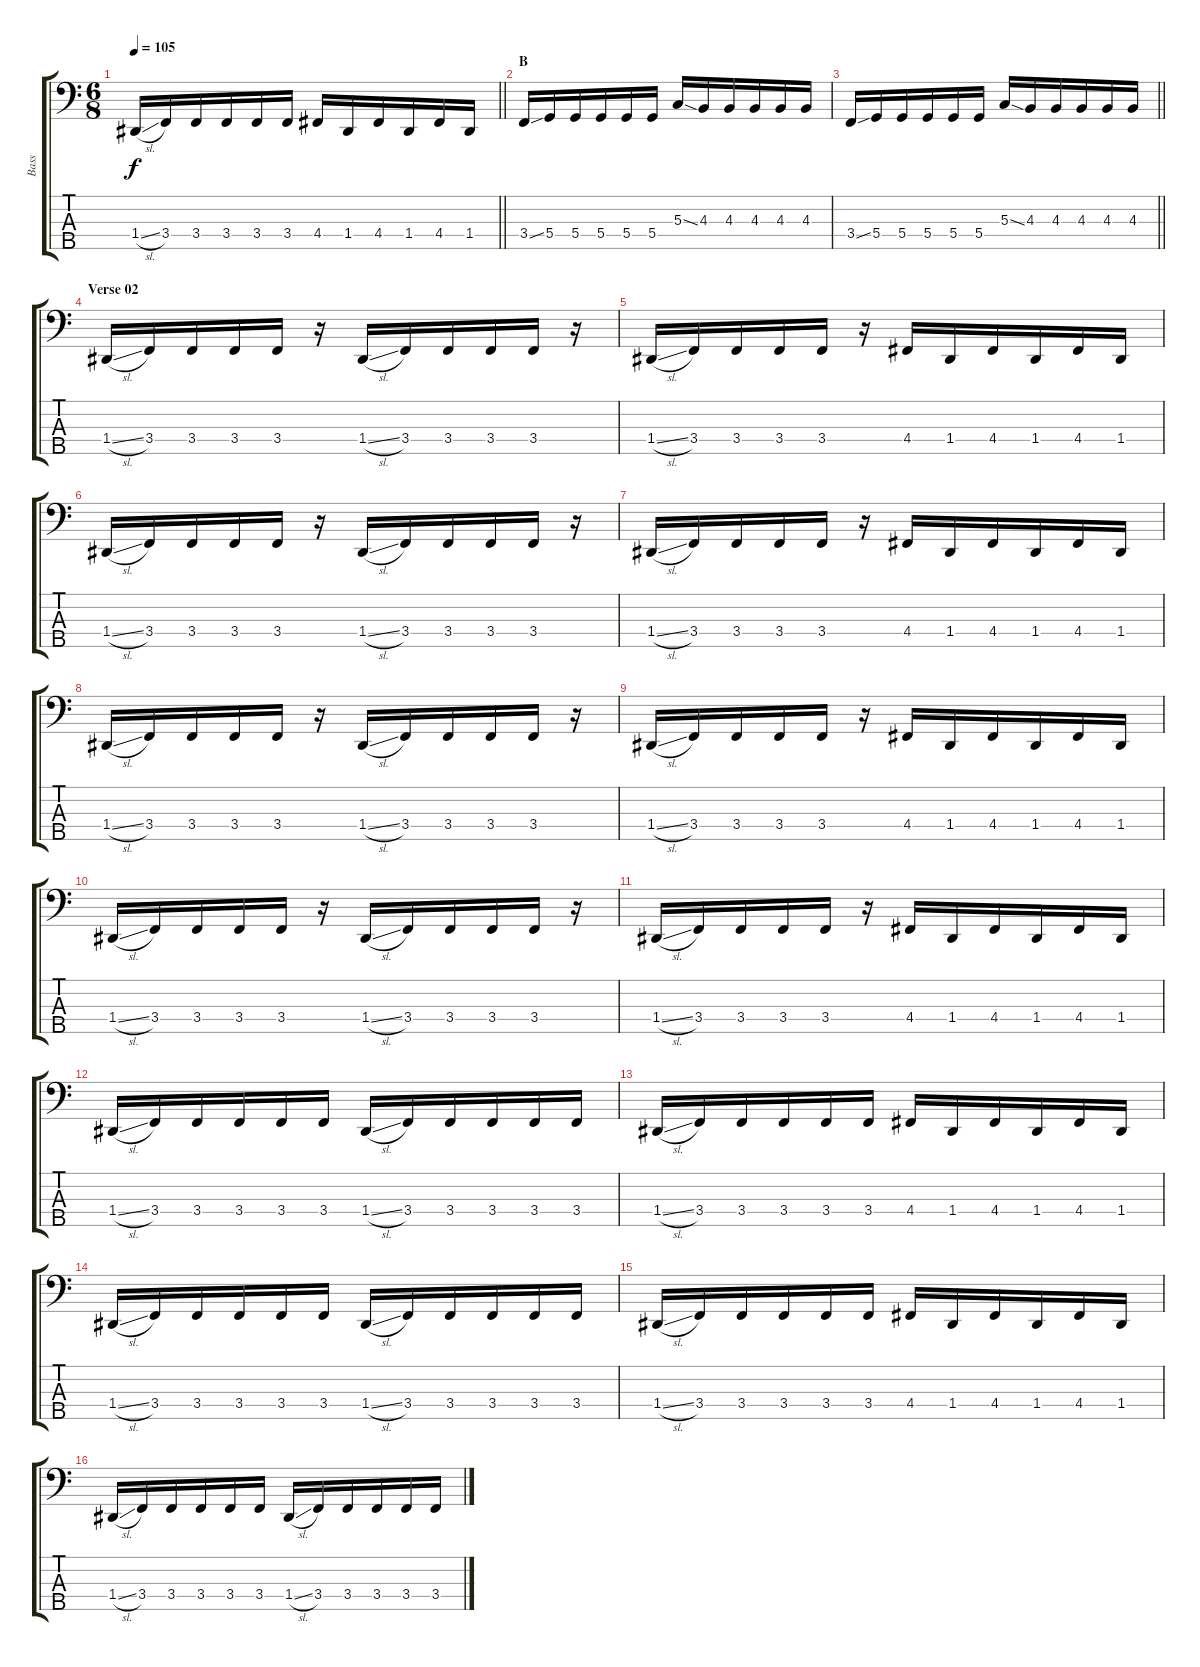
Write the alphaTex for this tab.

\track ("Bass" "Bass") {instrument electricbassfinger}
\staff {score tabs}
\tuning (F2 C2 G1 D1 A0) {hide}
\ts (6 8)
\tempo 105
\clef f4
\barLineRight lightlight
\ks c
1.4{sl}.16{dy f} 3.4.16 3.4.16 3.4.16 3.4.16 3.4.16 4.4.16 1.4.16 4.4.16 1.4.16 4.4.16 1.4.16 |
\section ("" "B")
3.4{ss}.16 5.4.16 5.4.16 5.4.16 5.4.16 5.4.16 5.3{ss}.16 4.3.16 4.3.16 4.3.16 4.3.16 4.3.16 |
\barLineRight lightlight
3.4{ss}.16 5.4.16 5.4.16 5.4.16 5.4.16 5.4.16 5.3{ss}.16 4.3.16 4.3.16 4.3.16 4.3.16 4.3.16 |
\section ("" "Verse 02")
1.4{sl}.16 3.4.16 3.4.16 3.4.16 3.4.16 r.16 1.4{sl}.16 3.4.16 3.4.16 3.4.16 3.4.16 r.16 |
1.4{sl}.16 3.4.16 3.4.16 3.4.16 3.4.16 r.16 4.4.16 1.4.16 4.4.16 1.4.16 4.4.16 1.4.16 |
1.4{sl}.16 3.4.16 3.4.16 3.4.16 3.4.16 r.16 1.4{sl}.16 3.4.16 3.4.16 3.4.16 3.4.16 r.16 |
1.4{sl}.16 3.4.16 3.4.16 3.4.16 3.4.16 r.16 4.4.16 1.4.16 4.4.16 1.4.16 4.4.16 1.4.16 |
1.4{sl}.16 3.4.16 3.4.16 3.4.16 3.4.16 r.16 1.4{sl}.16 3.4.16 3.4.16 3.4.16 3.4.16 r.16 |
1.4{sl}.16 3.4.16 3.4.16 3.4.16 3.4.16 r.16 4.4.16 1.4.16 4.4.16 1.4.16 4.4.16 1.4.16 |
1.4{sl}.16 3.4.16 3.4.16 3.4.16 3.4.16 r.16 1.4{sl}.16 3.4.16 3.4.16 3.4.16 3.4.16 r.16 |
1.4{sl}.16 3.4.16 3.4.16 3.4.16 3.4.16 r.16 4.4.16 1.4.16 4.4.16 1.4.16 4.4.16 1.4.16 |
1.4{sl}.16 3.4.16 3.4.16 3.4.16 3.4.16 3.4.16 1.4{sl}.16 3.4.16 3.4.16 3.4.16 3.4.16 3.4.16 |
1.4{sl}.16 3.4.16 3.4.16 3.4.16 3.4.16 3.4.16 4.4.16 1.4.16 4.4.16 1.4.16 4.4.16 1.4.16 |
1.4{sl}.16 3.4.16 3.4.16 3.4.16 3.4.16 3.4.16 1.4{sl}.16 3.4.16 3.4.16 3.4.16 3.4.16 3.4.16 |
1.4{sl}.16 3.4.16 3.4.16 3.4.16 3.4.16 3.4.16 4.4.16 1.4.16 4.4.16 1.4.16 4.4.16 1.4.16 |
1.4{sl}.16 3.4.16 3.4.16 3.4.16 3.4.16 3.4.16 1.4{sl}.16 3.4.16 3.4.16 3.4.16 3.4.16 3.4.16
